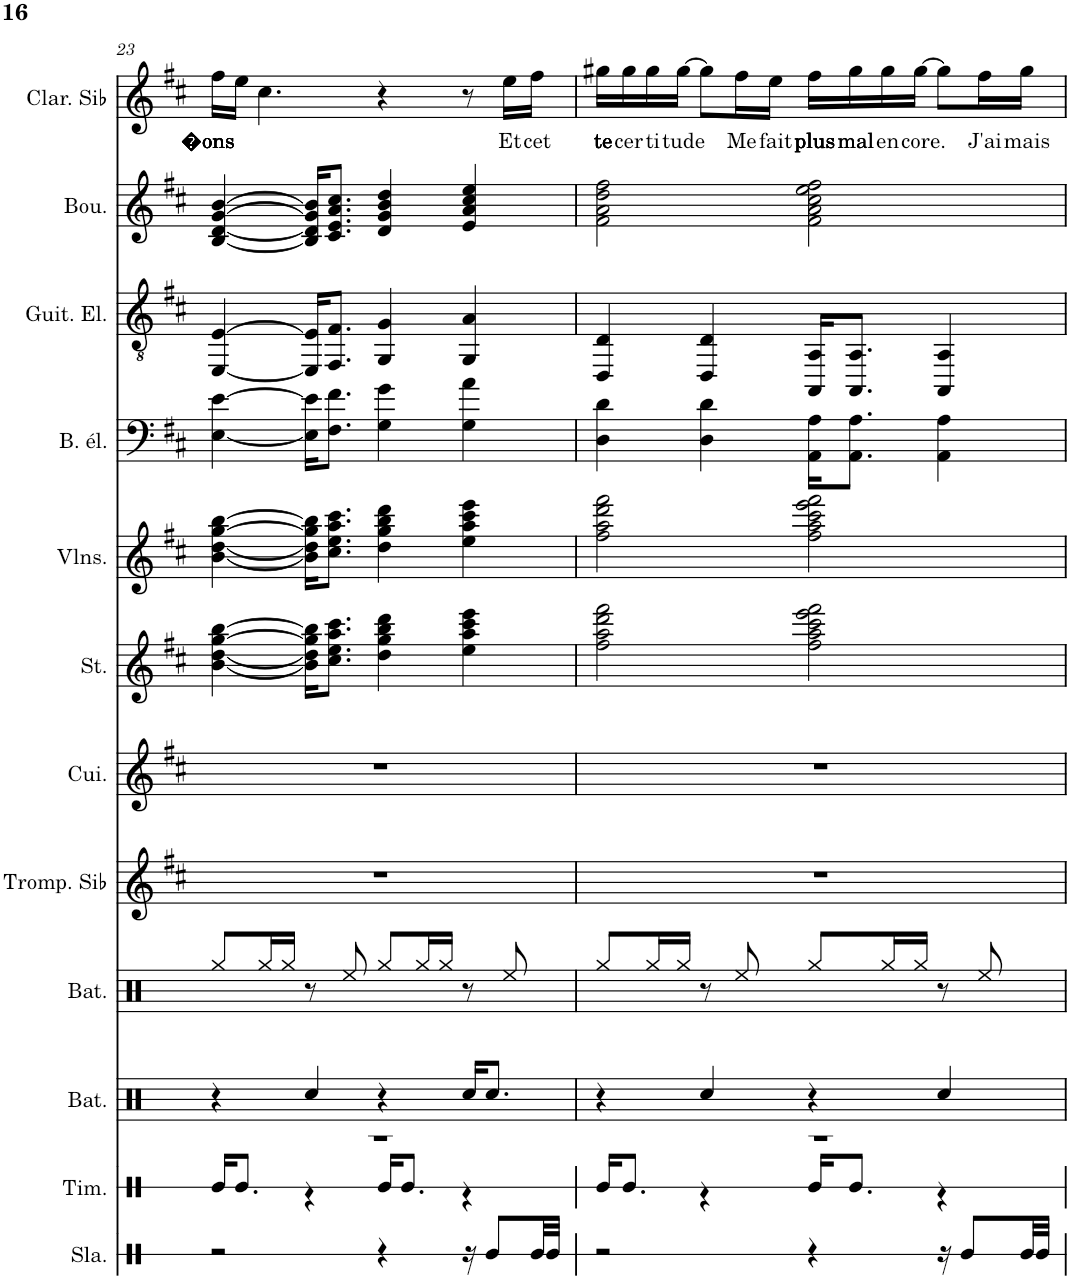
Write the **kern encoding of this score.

**kern	**kern	**kern	**kern	**kern	**kern	**kern	**kern	**kern	**kern	**kern	**kern	**text
*part12	*part11	*part10	*part9	*part8	*part7	*part6	*part5	*part4	*part3	*part2	*part1	*part1
*staff12	*staff11	*staff10	*staff9	*staff8	*staff7	*staff6	*staff5	*staff4	*staff3	*staff2	*staff1	*staff1
*I"Slap	*I"Timbre	*I"Batterie	*I"Batterie	*I"Trompette en Sib	*I"Cuivres	*I"Cordes	*I"Violons	*I"Basse électrique	*I"Guitare électrique	*I"Bouzouki (3 chœurs)	*I"Clarinette en Sib	*
*I'Sla.	*I'Tim.	*I'Bat.	*I'Bat.	*I'Tromp. Sib	*I'Cui.	*	*I'Vlns.	*I'B. él.	*I'Guit. El.	*I'Bou.	*I'Clar. Sib	*
!!LO:PB:g=z
*clefX	*clefX	*clefX	*clefX	*clefG2	*clefG2	*clefG2	*clefG2	*clefF4	*clefGv2	*clefG2	*clefG2	*
*	*	*	*	*Trd1c2	*	*	*	*Trd7c12	*	*	*Trd1c2	*
*k[]	*k[f#c#]	*k[f#c#]	*k[f#c#]	*k[f#c#]	*k[f#c#]	*k[f#c#]	*k[f#c#]	*k[f#c#]	*k[f#c#]	*k[f#c#]	*k[f#c#]	*
*M4/4	*M4/4	*M4/4	*M4/4	*M4/4	*M4/4	*M4/4	*M4/4	*M4/4	*M4/4	*M4/4	*M4/4	*
=23	=23	=23	=23	=23	=23	=23	=23	=23	=23	=23	=23	=23
*	*^	*	*	*	*	*	*	*	*	*	*	*
!	!	!	!	!	!	!	!	!	!	!	!	!	!LO:LY:b
2r	1r	16Re/KL	4r	8Rgg/L	1r	1r	[4b\ [4dd\ [4gg\ [4bb\	[4b\ [4dd\ [4gg\ [4bb\	[4E\ [4e\	[4EE/ [4E/	[4B/ [4d/ [4g/ [4b/	16ff#\LL	�ons
.	.	8.Re/J	.	.	.	.	.	.	.	.	.	16ee\JJ	.
.	.	.	.	16Rgg/L	.	.	.	.	.	.	.	4.cc#\	.
.	.	.	.	16Rgg/JJ	.	.	.	.	.	.	.	.	.
.	.	4r	4Rcc/	8r	.	.	16b\] 16dd\] 16gg\] 16bb\]KL	16b\] 16dd\] 16gg\] 16bb\]KL	16E\] 16e\]KL	16EE/] 16E/]KL	16B/] 16d/] 16g/] 16b/]KL	.	.
.	.	.	.	.	.	.	8.cc#\ 8.ee\ 8.aa\ 8.ccc#\J	8.cc#\ 8.ee\ 8.aa\ 8.ccc#\J	8.F#\ 8.f#\J	8.FF#/ 8.F#/J	8.c#/ 8.e/ 8.a/ 8.cc#/J	.	.
.	.	.	.	8Ree/	.	.	.	.	.	.	.	.	.
4r	.	16Re/KL	4r	8Rgg/L	.	.	4dd\ 4gg\ 4bb\ 4ddd\	4dd\ 4gg\ 4bb\ 4ddd\	4G\ 4g\	4GG/ 4G/	4d/ 4g/ 4b/ 4dd/	4r	.
.	.	8.Re/J	.	.	.	.	.	.	.	.	.	.	.
.	.	.	.	16Rgg/L	.	.	.	.	.	.	.	.	.
.	.	.	.	16Rgg/JJ	.	.	.	.	.	.	.	.	.
16r	.	4r	16Rcc/KL	8r	.	.	4ee\ 4aa\ 4ccc#\ 4eee\	4ee\ 4aa\ 4ccc#\ 4eee\	4G\ 4a\	4GG/ 4A/	4e/ 4a/ 4cc#/ 4ee/	8r	.
8Re/L	.	.	8.Rcc/J	.	.	.	.	.	.	.	.	.	.
!	!	!	!	!	!	!	!	!	!	!	!	!	!LO:LY:b
.	.	.	.	8Ree/	.	.	.	.	.	.	.	16ee\LL	Et
!	!	!	!	!	!	!	!	!	!	!	!	!	!LO:LY:b
32Re/LL	.	.	.	.	.	.	.	.	.	.	.	16ff#\JJ	cet
32Re/JJJ	.	.	.	.	.	.	.	.	.	.	.	.	.
=24	=24	=24	=24	=24	=24	=24	=24	=24	=24	=24	=24	=24	=24
!	!	!	!	!	!	!	!	!	!	!	!	!	!LO:LY:b
2r	1r	16Re/KL	4r	8Rgg/L	1r	1r	2ff#\ 2aa\ 2ddd\ 2fff#\	2ff#\ 2aa\ 2ddd\ 2fff#\	4D\ 4d\	4DD/ 4D/	2f#\ 2a\ 2dd\ 2ff#\	16gg#X\LL	te
!	!	!	!	!	!	!	!	!	!	!	!	!	!LO:LY:b
.	.	8.Re/J	.	.	.	.	.	.	.	.	.	16gg#\	cer
!	!	!	!	!	!	!	!	!	!	!	!	!	!LO:LY:b
.	.	.	.	16Rgg/L	.	.	.	.	.	.	.	16gg#\	ti
!	!	!	!	!	!	!	!	!	!	!	!	!	!LO:LY:b
.	.	.	.	16Rgg/JJ	.	.	.	.	.	.	.	[16gg#\JJ	tude
.	.	4r	4Rcc/	8r	.	.	.	.	4D\ 4d\	4DD/ 4D/	.	8gg#\L]	.
!	!	!	!	!	!	!	!	!	!	!	!	!	!LO:LY:b
.	.	.	.	8Ree/	.	.	.	.	.	.	.	16ff#\L	Me
!	!	!	!	!	!	!	!	!	!	!	!	!	!LO:LY:b
.	.	.	.	.	.	.	.	.	.	.	.	16ee\JJ	fait
!	!	!	!	!	!	!	!	!	!	!	!	!	!LO:LY:b
4r	.	16Re/KL	4r	8Rgg/L	.	.	2ff#\ 2aa\ 2ccc#\ 2eee\ 2fff#\	2ff#\ 2aa\ 2ccc#\ 2eee\ 2fff#\	16AA\ 16A\KL	16AAA/ 16AA/KL	2f#\ 2a\ 2cc#\ 2ee\ 2ff#\	16ff#\LL	plus
!	!	!	!	!	!	!	!	!	!	!	!	!	!LO:LY:b
.	.	8.Re/J	.	.	.	.	.	.	8.AA\ 8.A\J	8.AAA/ 8.AA/J	.	16gg#\	mal
!	!	!	!	!	!	!	!	!	!	!	!	!	!LO:LY:b
.	.	.	.	16Rgg/L	.	.	.	.	.	.	.	16gg#\	en
!	!	!	!	!	!	!	!	!	!	!	!	!	!LO:LY:b
.	.	.	.	16Rgg/JJ	.	.	.	.	.	.	.	[16gg#\JJ	core.
16r	.	4r	4Rcc/	8r	.	.	.	.	4AA\ 4A\	4AAA/ 4AA/	.	8gg#\L]	.
8Re/L	.	.	.	.	.	.	.	.	.	.	.	.	.
!	!	!	!	!	!	!	!	!	!	!	!	!	!LO:LY:b
.	.	.	.	8Ree/	.	.	.	.	.	.	.	16ff#\L	J'ai
!	!	!	!	!	!	!	!	!	!	!	!	!	!LO:LY:b
32Re/LL	.	.	.	.	.	.	.	.	.	.	.	16gg#\JJ	mais
32Re/JJJ	.	.	.	.	.	.	.	.	.	.	.	.	.
*	*v	*v	*	*	*	*	*	*	*	*	*	*	*
=	=	=	=	=	=	=	=	=	=	=	=	=
*-	*-	*-	*-	*-	*-	*-	*-	*-	*-	*-	*-	*-
